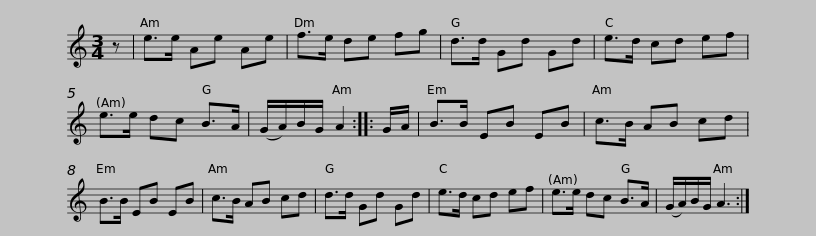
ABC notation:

X:1
L:1/8
M:3/4
I:linebreak $
K:C
V:1 treble
V:1
 z | e>e Ae Ae | f>e de fg | d>d Gd Gd | e>d cd ef | %5
 e>e dc B>A | (G/A/)B/G/ A2 :: G/A/ |$ B>B EB EB | c>B AB cd | %10
 B>B EB EB | c>B AB cd | d>d Gd Gd | e>d cd ef | e>e dc B>A |$ %15
 (G/A/)B/G/ A3 :| %16
